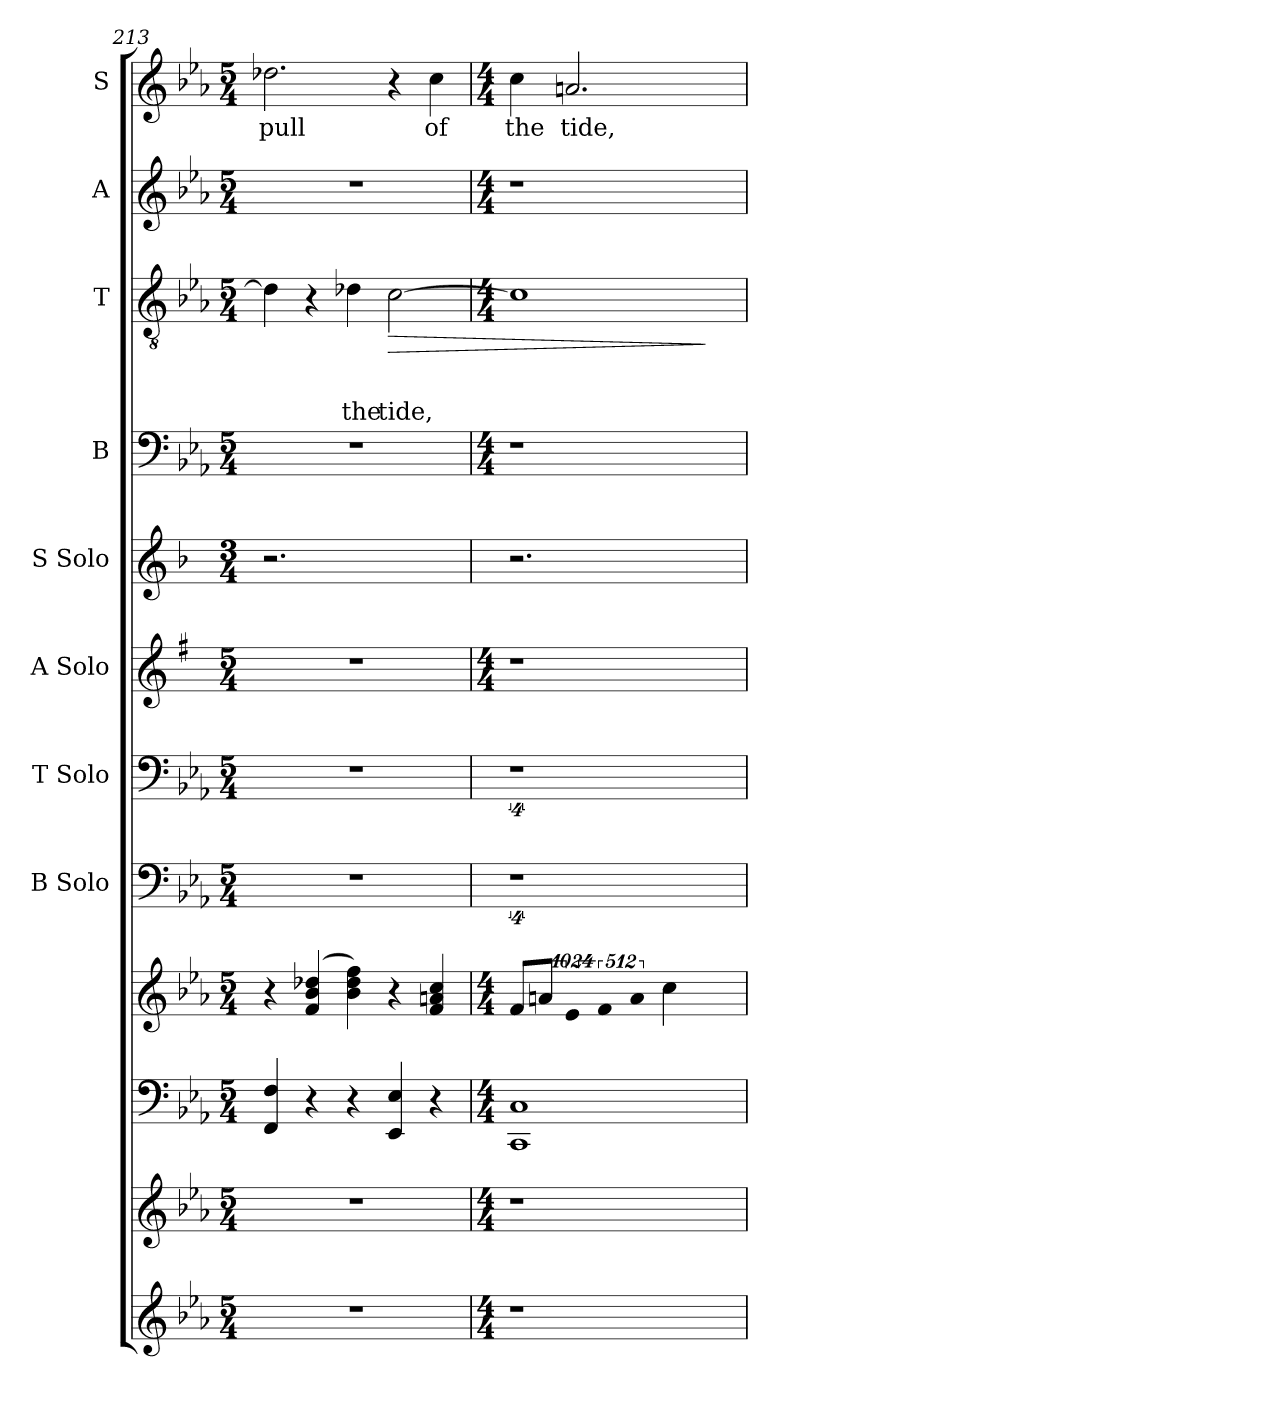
**kern	**kern	**kern	**kern	**kern	**kern	**kern	**kern	**kern	**kern	**text	**text	**text	**dynam	**kern	**kern	**text
*part12	*part11	*part10	*part9	*part8	*part7	*part6	*part5	*part4	*part3	*part3	*part3	*part3	*part3	*part2	*part1	*part1
*staff12	*staff11	*staff10	*staff9	*staff8	*staff7	*staff6	*staff5	*staff4	*staff3	*staff3	*staff3	*staff3	*staff3	*staff2	*staff1	*staff1
*	*	*	*	*I"B Solo	*I"T Solo	*I"A Solo	*I"S Solo	*I"B	*I"T	*	*	*	*	*I"A	*I"S	*
*clefG2	*clefG2	*clefF4	*clefG2	*clefF4	*clefF4	*clefG2	*clefG2	*clefF4	*clefGv2	*	*	*	*	*clefG2	*clefG2	*
*k[b-e-a-]	*k[b-e-a-]	*k[b-e-a-]	*k[b-e-a-]	*k[b-e-a-]	*k[b-e-a-]	*k[f#]	*k[b-]	*k[b-e-a-]	*k[b-e-a-]	*	*	*	*	*k[b-e-a-]	*k[b-e-a-]	*
*E-:	*E-:	*E-:	*E-:	*E-:	*E-:	*G:	*F:	*E-:	*E-:	*	*	*	*	*E-:	*E-:	*
*M5/4	*M5/4	*M5/4	*M5/4	*M5/4	*M5/4	*M5/4	*M3/4	*M5/4	*M5/4	*	*	*	*	*M5/4	*M5/4	*
=213	=213	=213	=213	=213	=213	=213	=213	=213	=213	=213	=213	=213	=213	=213	=213	=213
!	!	!	!	!	!	!	!	!LO:N:vis=1	!	!	!	!	!	!LO:N:vis=1	!	!LO:LY:b
4%5r	4%5r	4FF/ 4F/	4r	4%5r	4%5r	4%5r	2.r	4%5r	4d-\]	.	.	.	.	4%5r	2.dd-X\	pull
.	.	4r	(<4f/ 4b-/ 4dd-X/	.	.	.	.	.	4r	.	.	.	.	.	.	.
!	!	!	!	!	!	!	!	!	!	!	!	!LO:LY:b	!	!	!	!
.	.	4r	4b-\ 4dd-\ 4ff\)	.	.	.	.	.	4d-X\	.	.	the	.	.	.	.
!	!	!	!	!	!	!	!	!	!	!	!	!LO:LY:b	!LO:HP:b	!	!	!
.	.	4EE-/ 4E-/	4r	.	.	.	2ryy	.	[>2c\	.	.	tide,	>	.	4r	.
!	!	!	!	!	!	!	!	!	!	!	!	!	!	!	!	!LO:LY:b
.	.	4r	4f/ 4an/ 4cc/	.	.	.	.	.	.	.	.	.	.	.	4cc\	of
=214	=214	=214	=214	=214	=214	=214	=214	=214	=214	=214	=214	=214	=214	=214	=214	=214
*M4/4	*M4/4	*M4/4	*M4/4	*	*	*M4/4	*	*M4/4	*M4/4	*	*	*	*	*M4/4	*M4/4	*
!	!	!	!	!	!	!	!	!	!	!	!	!	!	!	!	!LO:LY:b
1r	1r	1CC 1C	8f/L	4%5r	4%5r	1r	2.r	1r	1c]	.	.	.	.	1r	4cc\	the
.	.	.	8an/J	.	.	.	.	.	.	.	.	.	.	.	.	.
!	!	!	!LO:N:vis=4	!	!	!	!	!	!	!	!	!	!	!	!	!LO:LY:b
.	.	.	4096%683e-/	.	.	.	.	.	.	.	.	.	.	.	2.an/	tide,
!	!	!	!LO:N:vis=4	!	!	!	!	!	!	!	!	!	!	!	!	!
.	.	.	2048%341f/	.	.	.	.	.	.	.	.	.	.	.	.	.
!	!	!	!LO:N:vis=4	!	!	!	!	!	!	!	!	!	!	!	!	!
.	.	.	4096%683a/	.	.	.	.	.	.	.	.	.	.	.	.	.
.	.	.	4cc\	.	.	.	2ryy	.	.	.	.	.	.	.	.	.
4ryy	4ryy	4ryy	4ryy	.	.	4ryy	.	4ryy	4ryy	.	.	.	]	4ryy	4ryy	.
=	=	=	=	=	=	=	=	=	=	=	=	=	=	=	=	=
*-	*-	*-	*-	*-	*-	*-	*-	*-	*-	*-	*-	*-	*-	*-	*-	*-
